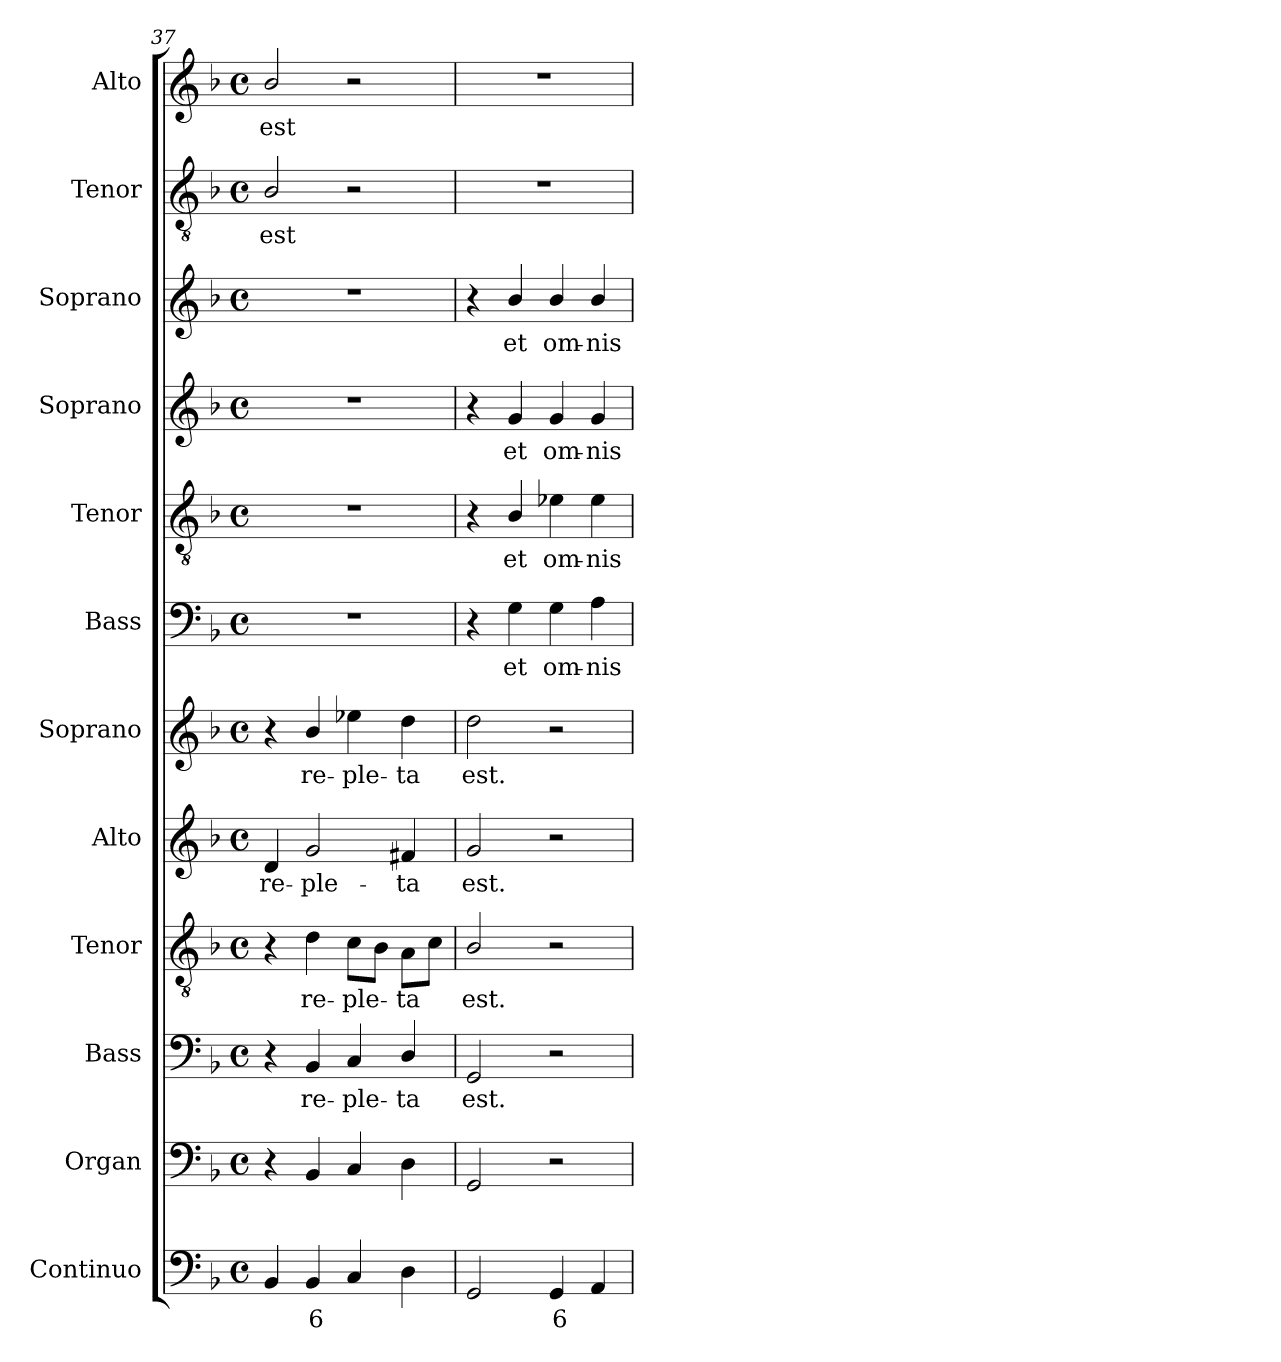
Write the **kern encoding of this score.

**kern	**text	**kern	**kern	**text	**kern	**text	**kern	**text	**kern	**text	**kern	**text	**kern	**text	**kern	**text	**kern	**text	**kern	**text	**kern	**text
*part12	*part12	*part11	*part10	*part10	*part9	*part9	*part8	*part8	*part7	*part7	*part6	*part6	*part5	*part5	*part4	*part4	*part3	*part3	*part2	*part2	*part1	*part1
*staff12	*staff12	*staff11	*staff10	*staff10	*staff9	*staff9	*staff8	*staff8	*staff7	*staff7	*staff6	*staff6	*staff5	*staff5	*staff4	*staff4	*staff3	*staff3	*staff2	*staff2	*staff1	*staff1
*I"Continuo	*	*I"Organ	*I"Bass	*	*I"Tenor	*	*I"Alto	*	*I"Soprano	*	*I"Bass	*	*I"Tenor	*	*I"Soprano	*	*I"Soprano	*	*I"Tenor	*	*I"Alto	*
*I'Cont.	*	*I'Org.	*I'B.	*	*I'T.	*	*I'A.	*	*I'S.	*	*I'B.	*	*I'T.	*	*I'S.	*	*I'S.	*	*I'T.	*	*I'A.	*
*clefF4	*	*clefF4	*clefF4	*	*clefGv2	*	*clefG2	*	*clefG2	*	*clefF4	*	*clefGv2	*	*clefG2	*	*clefG2	*	*clefGv2	*	*clefG2	*
*	*	*	*	*	*ITrd7c12	*	*	*	*	*	*	*	*ITrd7c12	*	*	*	*	*	*ITrd7c12	*	*	*
*k[b-]	*	*k[b-]	*k[b-]	*	*k[b-]	*	*k[b-]	*	*k[b-]	*	*k[b-]	*	*k[b-]	*	*k[b-]	*	*k[b-]	*	*k[b-]	*	*k[b-]	*
*F:	*	*F:	*F:	*	*F:	*	*F:	*	*F:	*	*F:	*	*F:	*	*F:	*	*F:	*	*F:	*	*F:	*
*M4/4	*	*M4/4	*M4/4	*	*M4/4	*	*M4/4	*	*M4/4	*	*M4/4	*	*M4/4	*	*M4/4	*	*M4/4	*	*M4/4	*	*M4/4	*
*met(c)	*	*met(c)	*met(c)	*	*met(c)	*	*met(c)	*	*met(c)	*	*met(c)	*	*met(c)	*	*met(c)	*	*met(c)	*	*met(c)	*	*met(c)	*
=37	=37	=37	=37	=37	=37	=37	=37	=37	=37	=37	=37	=37	=37	=37	=37	=37	=37	=37	=37	=37	=37	=37
!	!	!	!	!	!	!	!	!LO:LY:b:color=#000000	!	!	!	!	!	!	!	!	!	!	!	!	!	!
!	!	!	!	!	!	!	!	!	!	!	!	!	!	!	!	!	!	!	!	!LO:LY:b:color=#000000	!	!
!	!	!	!	!	!	!	!	!	!	!	!	!	!	!	!	!	!	!	!	!	!	!LO:LY:b:color=#000000
4BB-i/	.	4r	4r	.	4r	.	4di/	re-	4r	.	1r	.	1r	.	1r	.	1r	.	2BB-i/	est	2b-i/	est
!	!LO:LY:b:color=#000000	!	!	!	!	!	!	!	!	!	!	!	!	!	!	!	!	!	!	!	!	!
!	!	!	!	!LO:LY:b:color=#000000	!	!	!	!	!	!	!	!	!	!	!	!	!	!	!	!	!	!
!	!	!	!	!	!	!LO:LY:b:color=#000000	!	!	!	!	!	!	!	!	!	!	!	!	!	!	!	!
!	!	!	!	!	!	!	!	!LO:LY:b:color=#000000	!	!	!	!	!	!	!	!	!	!	!	!	!	!
!	!	!	!	!	!	!	!	!	!	!LO:LY:b:color=#000000	!	!	!	!	!	!	!	!	!	!	!	!
4BB-i/	6	4BB-i/	4BB-i/	re-	4Di\	re-	2gi/	-ple-	4b-i/	re-	.	.	.	.	.	.	.	.	.	.	.	.
!	!	!	!	!LO:LY:b:color=#000000	!	!	!	!	!	!	!	!	!	!	!	!	!	!	!	!	!	!
!	!	!	!	!	!	!LO:LY:b:color=#000000	!	!	!	!	!	!	!	!	!	!	!	!	!	!	!	!
!	!	!	!	!	!	!	!	!	!	!LO:LY:b:color=#000000	!	!	!	!	!	!	!	!	!	!	!	!
4Ci/	.	4Ci/	4Ci/	-ple-	8Ci\L	-ple-	.	.	4ee-Xi\	-ple-	.	.	.	.	.	.	.	.	2r	.	2r	.
.	.	.	.	.	8BB-i\J	.	.	.	.	.	.	.	.	.	.	.	.	.	.	.	.	.
!	!	!	!	!LO:LY:b:color=#000000	!	!	!	!	!	!	!	!	!	!	!	!	!	!	!	!	!	!
!	!	!	!	!	!	!LO:LY:b:color=#000000	!	!	!	!	!	!	!	!	!	!	!	!	!	!	!	!
!	!	!	!	!	!	!	!	!LO:LY:b:color=#000000	!	!	!	!	!	!	!	!	!	!	!	!	!	!
!	!	!	!	!	!	!	!	!	!	!LO:LY:b:color=#000000	!	!	!	!	!	!	!	!	!	!	!	!
4Di\	.	4Di\	4Di/	-ta	8AAi\L	-ta	4f#Xi/	-ta	4ddi\	-ta	.	.	.	.	.	.	.	.	.	.	.	.
.	.	.	.	.	8Ci\J	.	.	.	.	.	.	.	.	.	.	.	.	.	.	.	.	.
=38	=38	=38	=38	=38	=38	=38	=38	=38	=38	=38	=38	=38	=38	=38	=38	=38	=38	=38	=38	=38	=38	=38
!	!	!	!	!LO:LY:b:color=#000000	!	!	!	!	!	!	!	!	!	!	!	!	!	!	!	!	!	!
!	!	!	!	!	!	!LO:LY:b:color=#000000	!	!	!	!	!	!	!	!	!	!	!	!	!	!	!	!
!	!	!	!	!	!	!	!	!LO:LY:b:color=#000000	!	!	!	!	!	!	!	!	!	!	!	!	!	!
!	!	!	!	!	!	!	!	!	!	!LO:LY:b:color=#000000	!	!	!	!	!	!	!	!	!	!	!	!
2GGi/	.	2GGi/	2GGi/	est.	2BB-i/	est.	2gi/	est.	2ddi\	est.	4r	.	4r	.	4r	.	4r	.	1r	.	1r	.
!	!	!	!	!	!	!	!	!	!	!	!	!LO:LY:b:color=#000000	!	!	!	!	!	!	!	!	!	!
!	!	!	!	!	!	!	!	!	!	!	!	!	!	!LO:LY:b:color=#000000	!	!	!	!	!	!	!	!
!	!	!	!	!	!	!	!	!	!	!	!	!	!	!	!	!LO:LY:b:color=#000000	!	!	!	!	!	!
!	!	!	!	!	!	!	!	!	!	!	!	!	!	!	!	!	!	!LO:LY:b:color=#000000	!	!	!	!
.	.	.	.	.	.	.	.	.	.	.	4Gi\	et	4BB-i/	et	4gi/	et	4b-i/	et	.	.	.	.
!	!LO:LY:b:color=#000000	!	!	!	!	!	!	!	!	!	!	!	!	!	!	!	!	!	!	!	!	!
!	!	!	!	!	!	!	!	!	!	!	!	!LO:LY:b:color=#000000	!	!	!	!	!	!	!	!	!	!
!	!	!	!	!	!	!	!	!	!	!	!	!	!	!LO:LY:b:color=#000000	!	!	!	!	!	!	!	!
!	!	!	!	!	!	!	!	!	!	!	!	!	!	!	!	!LO:LY:b:color=#000000	!	!	!	!	!	!
!	!	!	!	!	!	!	!	!	!	!	!	!	!	!	!	!	!	!LO:LY:b:color=#000000	!	!	!	!
4GGi/	6	2r	2r	.	2r	.	2r	.	2r	.	4Gi\	om-	4E-i\	om-	4gi/	om-	4b-i/	om-	.	.	.	.
!	!	!	!	!	!	!	!	!	!	!	!	!LO:LY:b:color=#000000	!	!	!	!	!	!	!	!	!	!
!	!	!	!	!	!	!	!	!	!	!	!	!	!	!LO:LY:b:color=#000000	!	!	!	!	!	!	!	!
!	!	!	!	!	!	!	!	!	!	!	!	!	!	!	!	!LO:LY:b:color=#000000	!	!	!	!	!	!
!	!	!	!	!	!	!	!	!	!	!	!	!	!	!	!	!	!	!LO:LY:b:color=#000000	!	!	!	!
4AAi/	.	.	.	.	.	.	.	.	.	.	4Ai\	-nis	4E-i\	-nis	4gi/	-nis	4b-i/	-nis	.	.	.	.
=	=	=	=	=	=	=	=	=	=	=	=	=	=	=	=	=	=	=	=	=	=	=
*-	*-	*-	*-	*-	*-	*-	*-	*-	*-	*-	*-	*-	*-	*-	*-	*-	*-	*-	*-	*-	*-	*-
